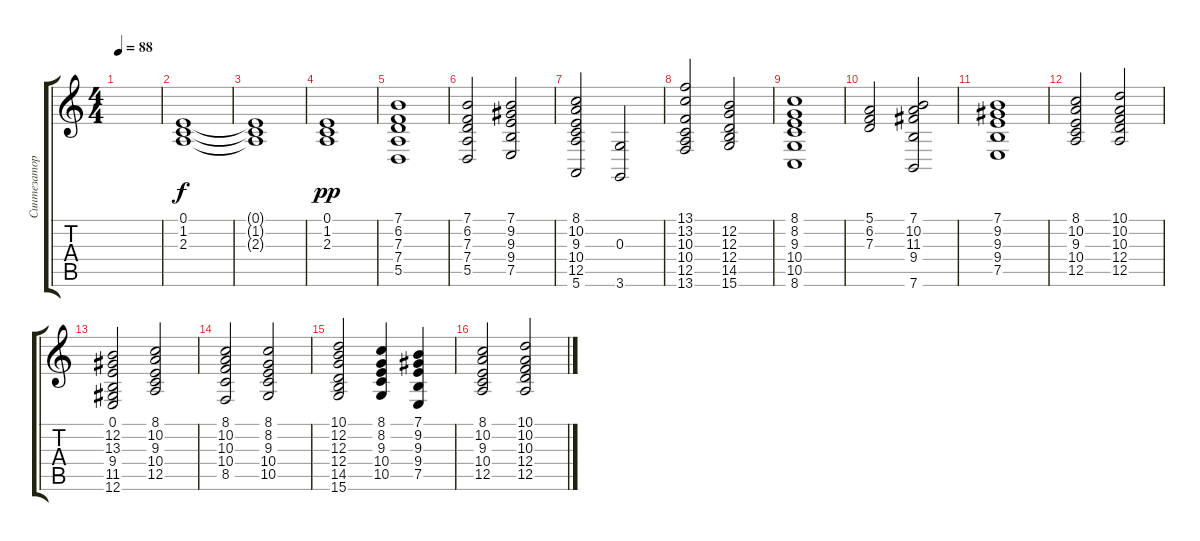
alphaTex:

\track ("Синтезатор" "Синтезатор") {instrument honkytonkpiano}
\staff {score tabs}
\tuning (E4 B3 G3 D3 A2 E2) {hide}
\ts (4 4)
\tempo 88
\clef g2
\ks c
|
(0.1 1.2 2.3).1 |
(0.1{t} 1.2{t} 2.3{t}).1{dy f} |
(0.1 1.2 2.3).1{dy pp} |
(7.1 6.2 7.3 7.4 5.5).1 |
(7.1 6.2 7.3 7.4 5.5).2 (7.1 9.2 9.3 9.4 7.5).2 |
(8.1 10.2 9.3 10.4 12.5 5.6).2 (0.3 3.6).2 |
(13.1 13.2 10.3 10.4 12.5 13.6).2 (12.2 12.3 12.4 14.5 15.6).2 |
(8.1 8.2 9.3 10.4 10.5 8.6).1 |
(5.1 6.2 7.3).2 (7.1 10.2 11.3 9.4 7.6).2 |
(7.1 9.2 9.3 9.4 7.5).1 |
(8.1 10.2 9.3 10.4 12.5).2 (10.1 10.2 10.3 12.4 12.5).2 |
(0.1 12.2 13.3 9.4 11.5 12.6).2 (8.1 10.2 9.3 10.4 12.5).2 |
(8.1 10.2 10.3 10.4 8.5).2 (8.1 8.2 9.3 10.4 10.5).2 |
(10.1 12.2 12.3 12.4 14.5 15.6).2 (8.1 8.2 9.3 10.4 10.5).4 (7.1 9.2 9.3 9.4 7.5).4 |
(8.1 10.2 9.3 10.4 12.5).2 (10.1 10.2 10.3 12.4 12.5).2
